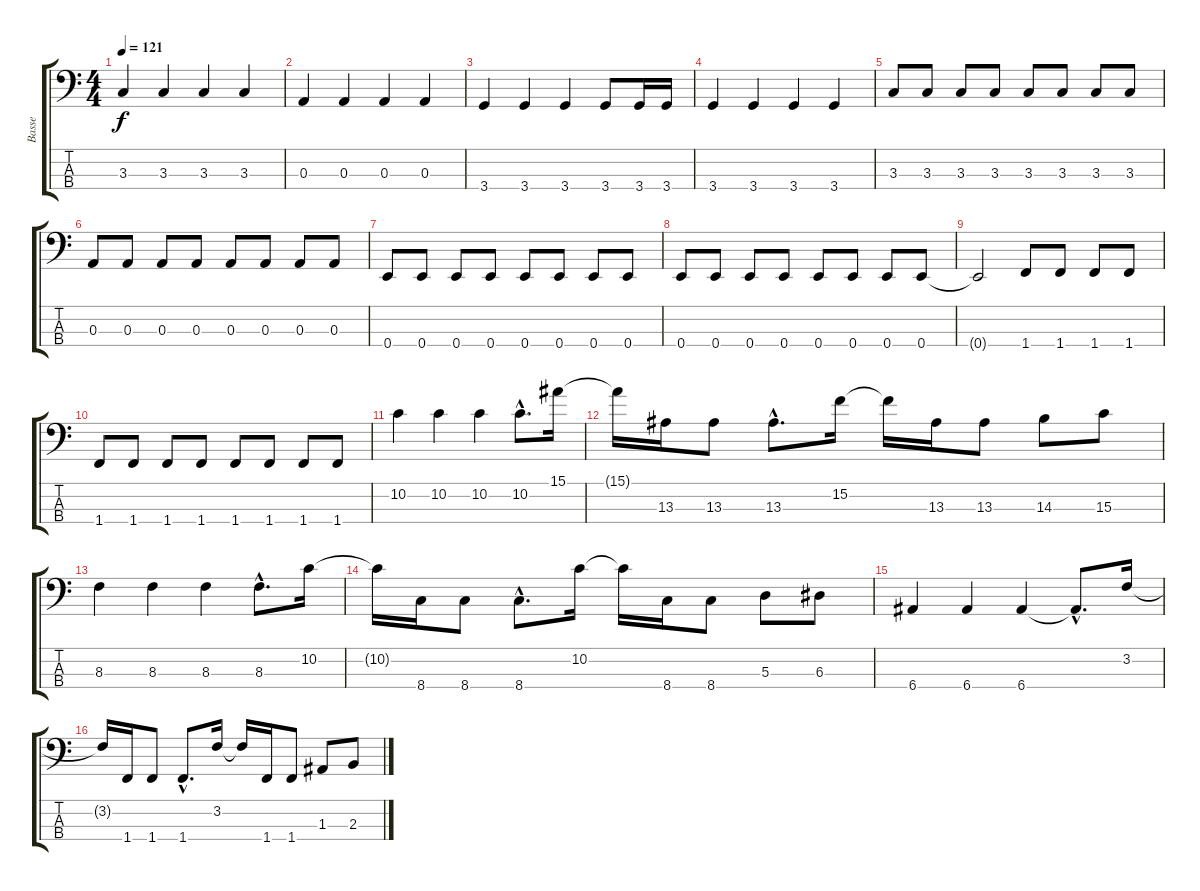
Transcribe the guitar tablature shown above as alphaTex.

\track ("Basse" "Basse") {instrument electricbassfinger}
\staff {score tabs}
\tuning (G2 D2 A1 E1) {hide}
\ts (4 4)
\tempo 121
\clef f4
\ks c
3.3.4{dy f} 3.3.4 3.3.4 3.3.4 |
0.3.4 0.3.4 0.3.4 0.3.4 |
3.4.4 3.4.4 3.4.4 3.4.8 3.4.16 3.4.16 |
3.4.4 3.4.4 3.4.4 3.4.4 |
3.3.8 3.3.8 3.3.8 3.3.8 3.3.8 3.3.8 3.3.8 3.3.8 |
0.3.8 0.3.8 0.3.8 0.3.8 0.3.8 0.3.8 0.3.8 0.3.8 |
0.4.8 0.4.8 0.4.8 0.4.8 0.4.8 0.4.8 0.4.8 0.4.8 |
0.4.8 0.4.8 0.4.8 0.4.8 0.4.8 0.4.8 0.4.8 0.4.8 |
0.4{t}.2 1.4.8 1.4.8 1.4.8 1.4.8 |
1.4.8 1.4.8 1.4.8 1.4.8 1.4.8 1.4.8 1.4.8 1.4.8 |
10.2.4 10.2.4 10.2.4 10.2{hac}.8{d} 15.1.16 |
15.1{t}.16 13.3.16 13.3.8 13.3{hac}.8{d} 15.2.16 15.2{t}.16 13.3.16 13.3.8 14.3.8 15.3.8 |
8.3.4 8.3.4 8.3.4 8.3{hac}.8{d} 10.2.16 |
10.2{t}.16 8.4.16 8.4.8 8.4{hac}.8{d} 10.2.16 10.2{t}.16 8.4.16 8.4.8 5.3.8 6.3.8 |
6.4.4 6.4.4 6.4.4 6.4{hac t}.8{d} 3.2.16 |
3.2{t}.16 1.4.16 1.4.8 1.4{hac}.8{d} 3.2.16 3.2{t}.16 1.4.16 1.4.8 1.3.8 2.3.8
